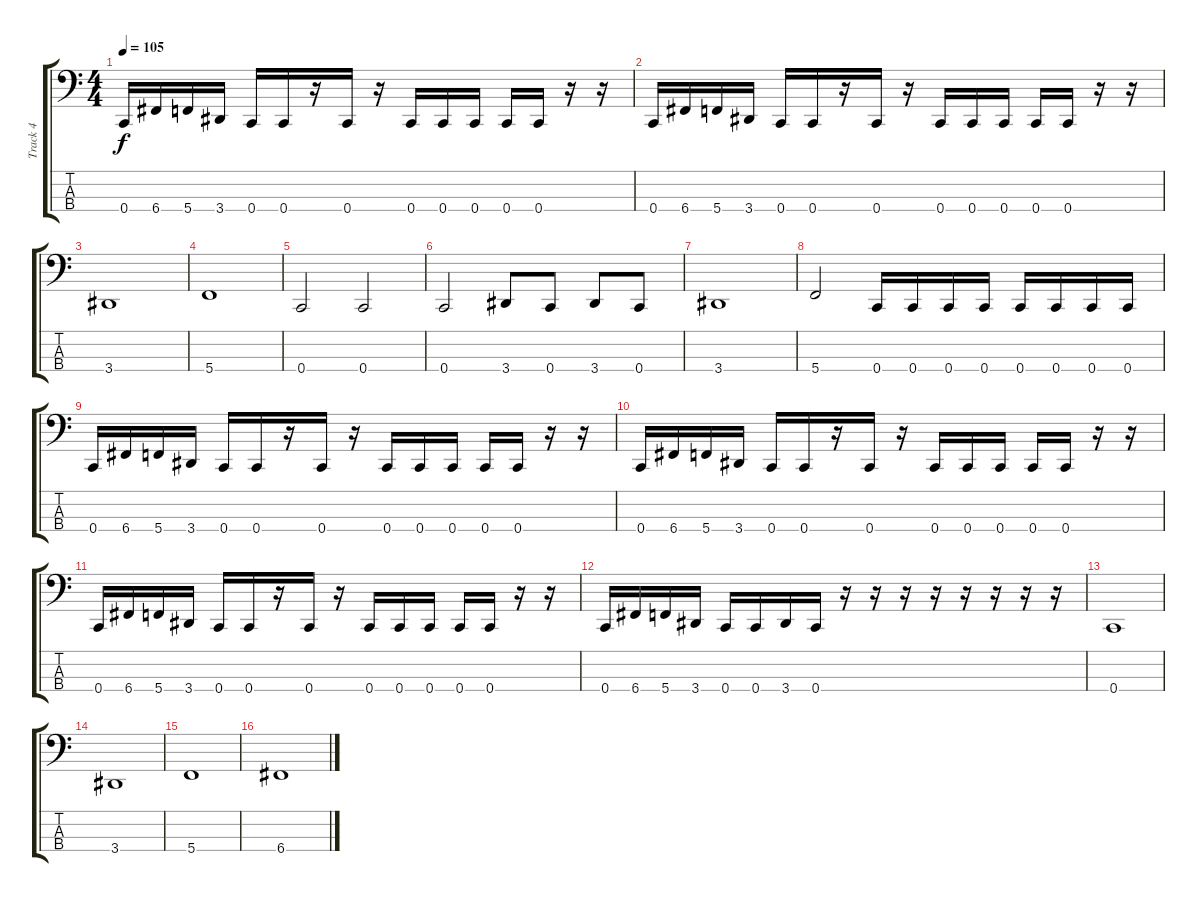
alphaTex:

\track ("Track 4" "Track 4") {instrument electricbasspick}
\staff {score tabs}
\tuning (F2 C2 G1 C1) {hide}
\ts (4 4)
\tempo 105
\clef f4
\ks c
0.4.16{dy f} 6.4.16 5.4.16 3.4.16 0.4.16 0.4.16 r.16 0.4.16 r.16 0.4.16 0.4.16 0.4.16 0.4.16 0.4.16 r.16 r.16 |
0.4.16 6.4.16 5.4.16 3.4.16 0.4.16 0.4.16 r.16 0.4.16 r.16 0.4.16 0.4.16 0.4.16 0.4.16 0.4.16 r.16 r.16 |
3.4.1 |
5.4.1 |
0.4.2 0.4.2 |
0.4.2 3.4.8 0.4.8 3.4.8 0.4.8 |
3.4.1 |
5.4.2 0.4.16 0.4.16 0.4.16 0.4.16 0.4.16 0.4.16 0.4.16 0.4.16 |
0.4.16 6.4.16 5.4.16 3.4.16 0.4.16 0.4.16 r.16 0.4.16 r.16 0.4.16 0.4.16 0.4.16 0.4.16 0.4.16 r.16 r.16 |
0.4.16 6.4.16 5.4.16 3.4.16 0.4.16 0.4.16 r.16 0.4.16 r.16 0.4.16 0.4.16 0.4.16 0.4.16 0.4.16 r.16 r.16 |
0.4.16 6.4.16 5.4.16 3.4.16 0.4.16 0.4.16 r.16 0.4.16 r.16 0.4.16 0.4.16 0.4.16 0.4.16 0.4.16 r.16 r.16 |
0.4.16 6.4.16 5.4.16 3.4.16 0.4.16 0.4.16 3.4.16 0.4.16 r.16 r.16 r.16 r.16 r.16 r.16 r.16 r.16 |
0.4.1 |
3.4.1 |
5.4.1 |
6.4.1
